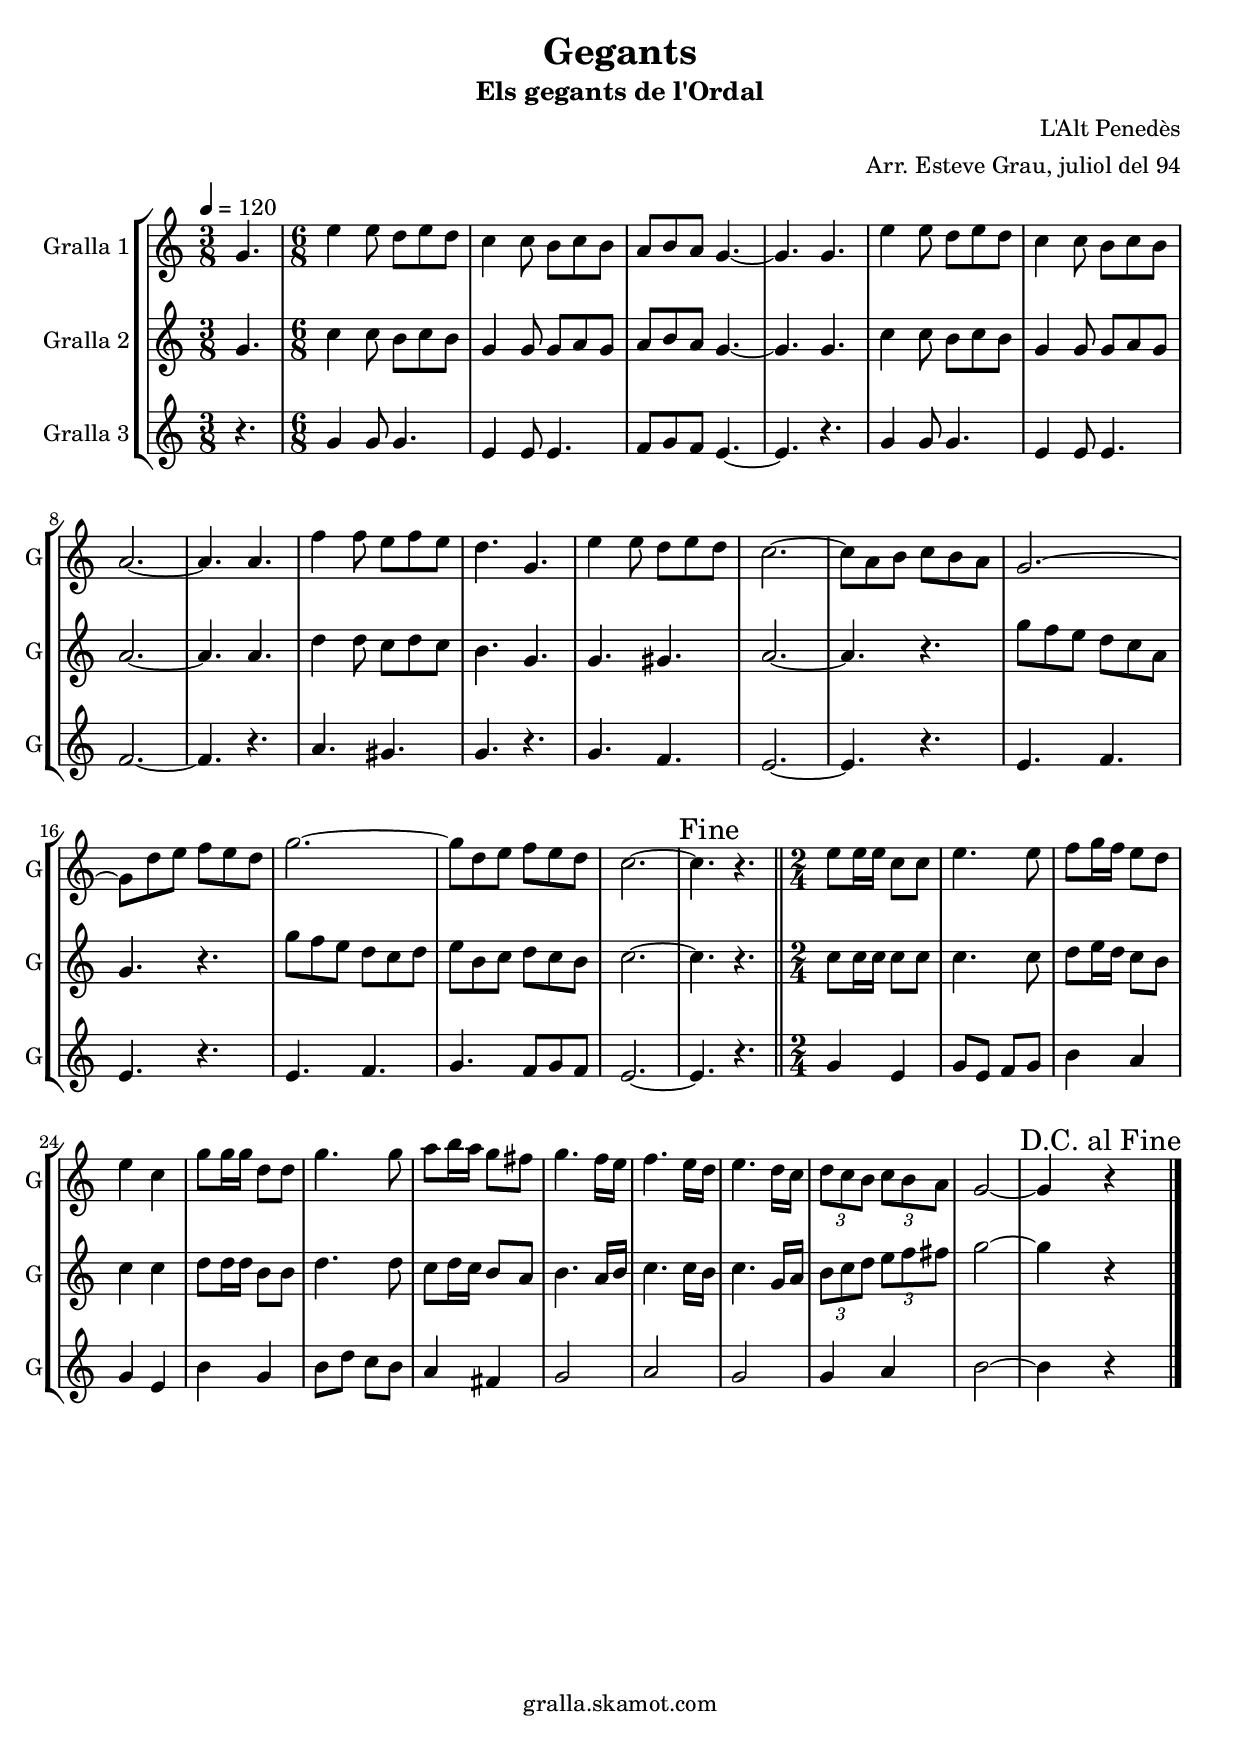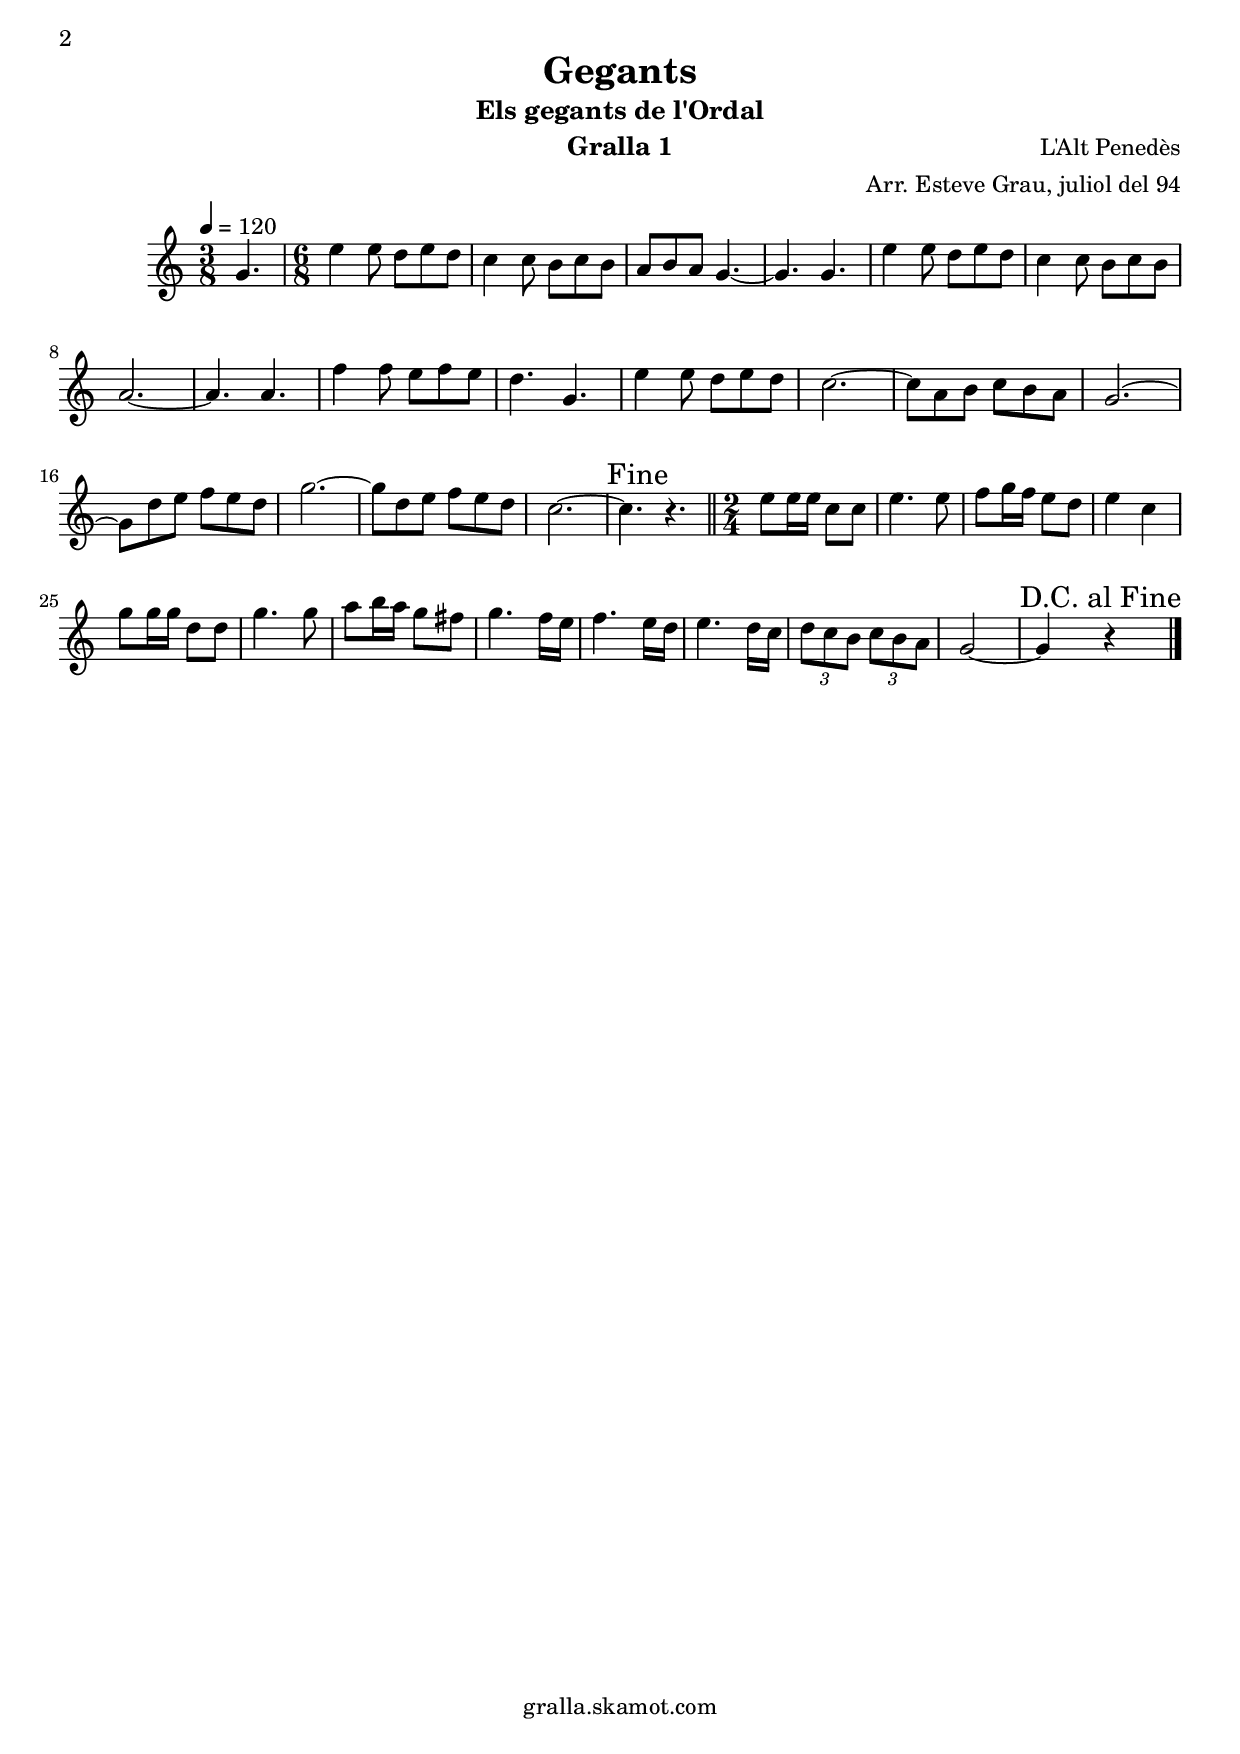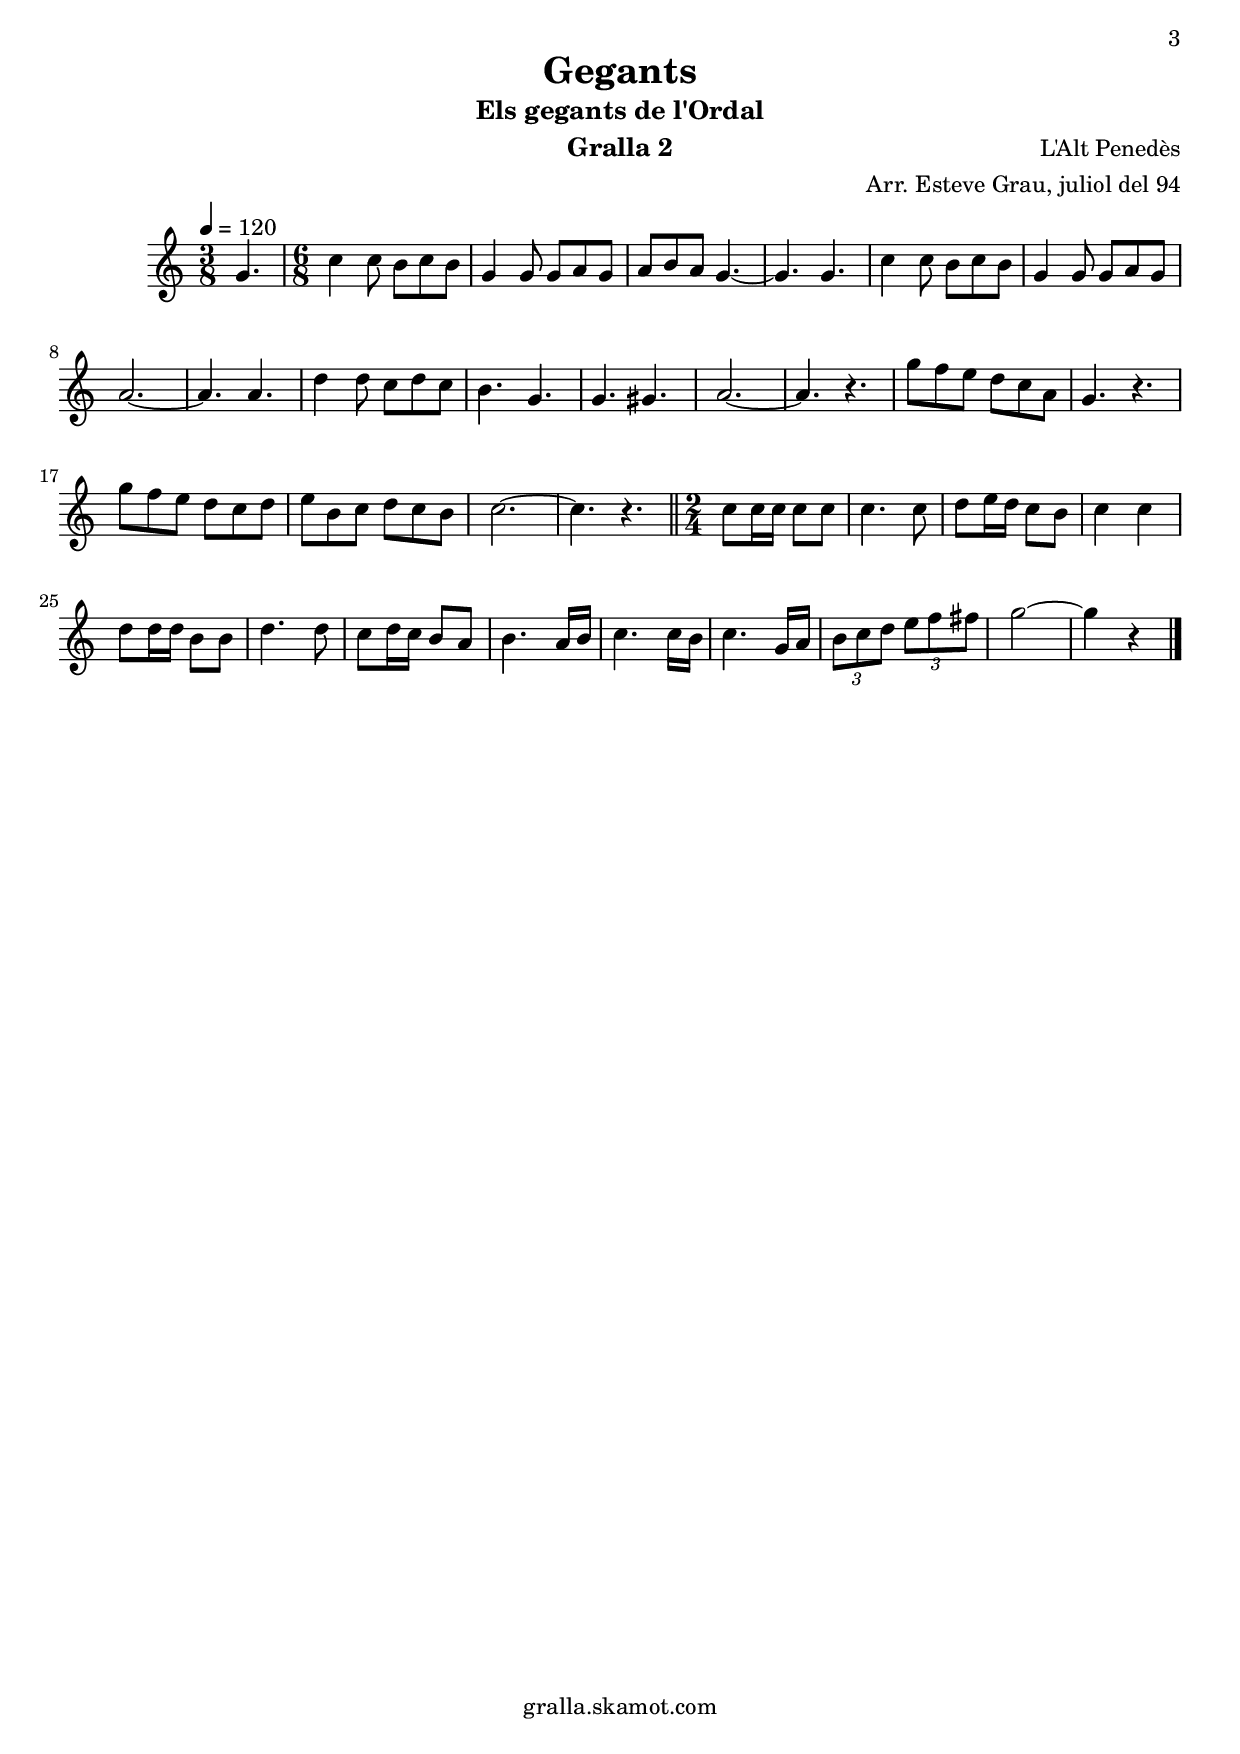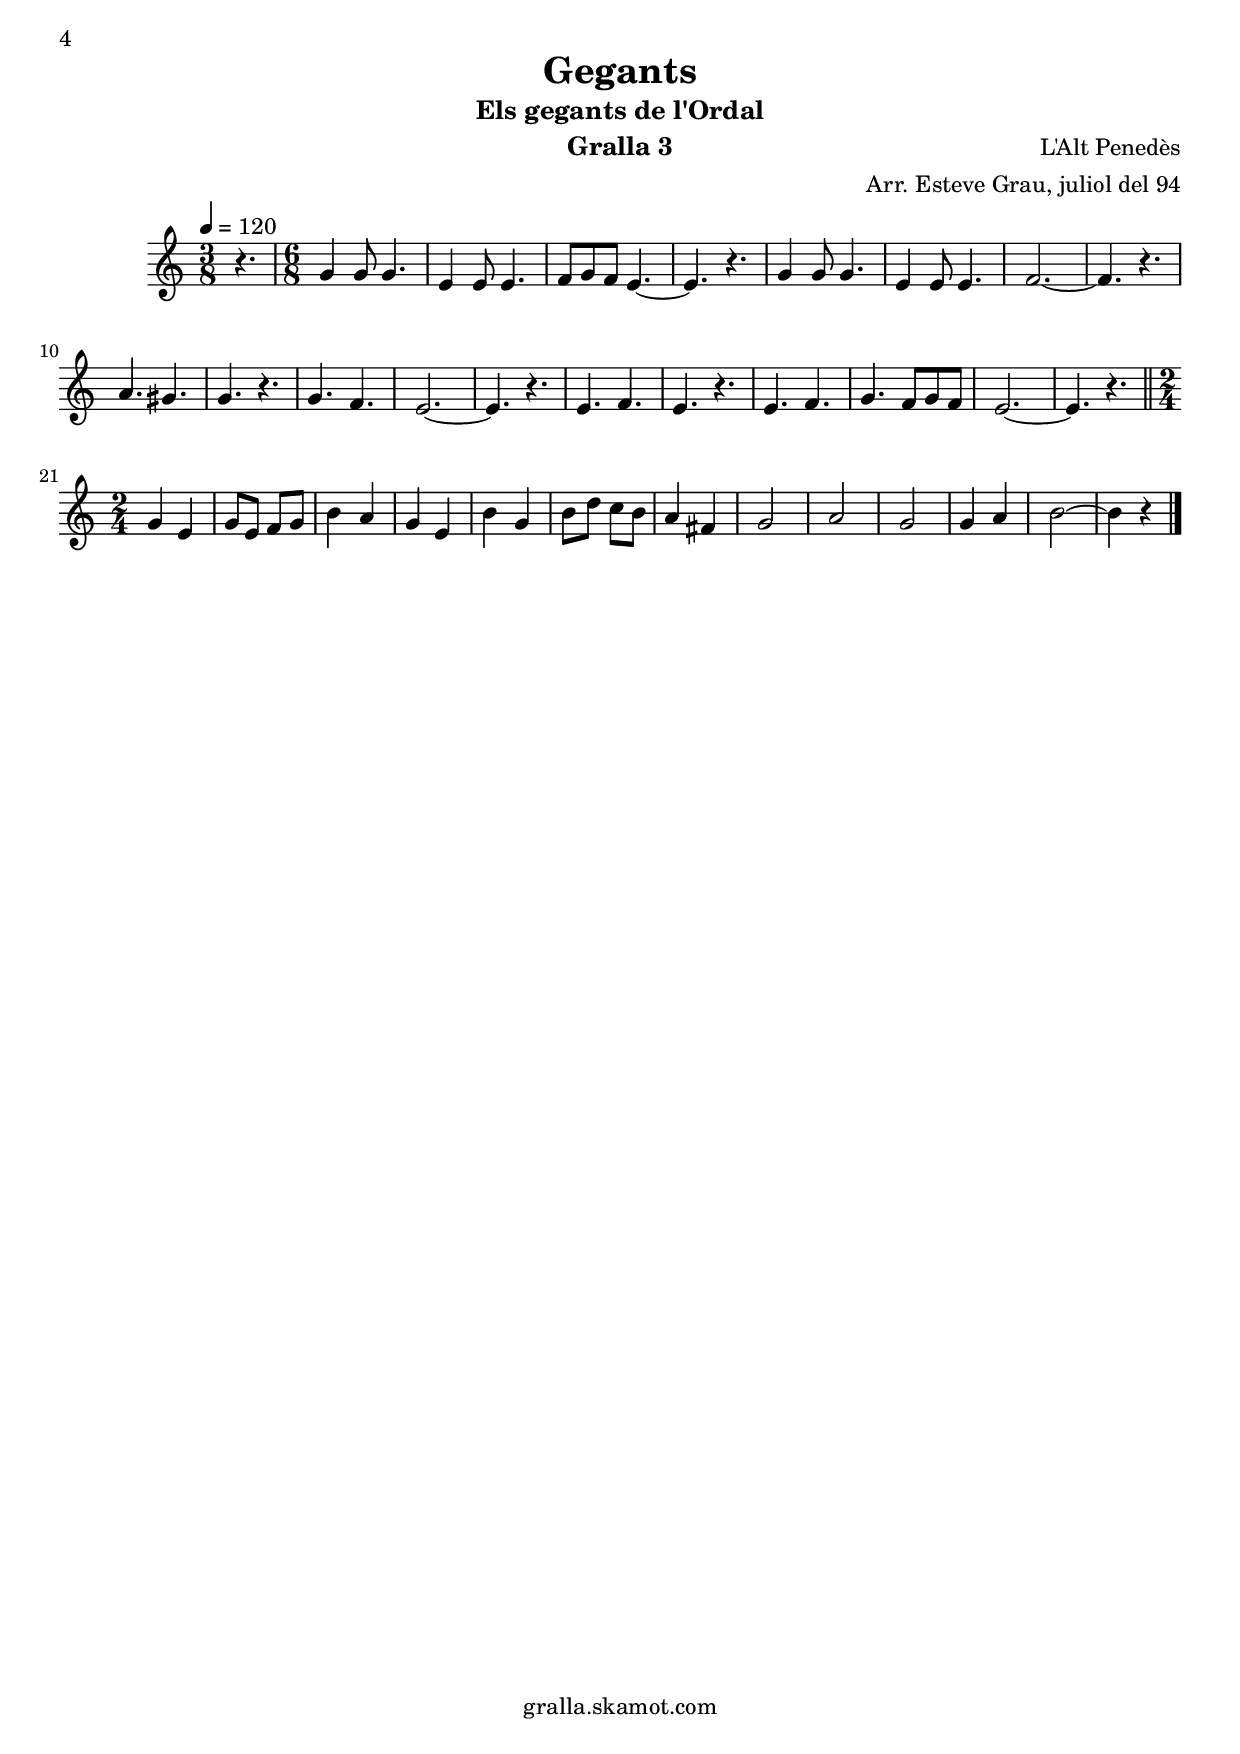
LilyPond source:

\version "2.16.2"

\header {
  dedication=""
  title="Gegants"
  subtitle="Els gegants de l'Ordal"
  subsubtitle=""
  poet=""
  meter=""
  piece=""
  composer="L'Alt Penedès"
  arranger="Arr. Esteve Grau, juliol del 94"
  opus=""
  instrument=""
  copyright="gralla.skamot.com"
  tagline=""
}

liniaroAa =
\relative g'
{
  \tempo 4=120
  \clef treble
  \key c \major
  \time 3/8
  g4.  |
  \time 6/8   e'4 e8 d e d  |
  c4 c8 b c b  |
  a8 b a g4. ~  |
  %05
  g4. g  |
  e'4 e8 d e d  |
  c4 c8 b c b  |
  a2. ~  |
  a4. a  |
  %10
  f'4 f8 e f e  |
  d4. g,  |
  e'4 e8 d e d  |
  c2. ~  |
  c8 a b c b a  |
  %15
  g2. ~  |
  g8 d' e f e d  |
  g2. ~  |
  g8 d e f e d  |
  c2. ~  |
  %20
  \mark "Fine" c4. r  \bar "||"
  \time 2/4   e8 e16 e c8 c  |
  e4. e8  |
  f8 g16 f e8 d  |
  e4 c  |
  %25
  g'8 g16 g d8 d  |
  g4. g8  |
  a8 b16 a g8 fis  |
  g4. f16 e  |
  f4. e16 d  |
  %30
  e4. d16 c  |
  \times 2/3 { d8 c b } \times 2/3 { c b a }  |
  g2 ~  |
  \mark "D.C. al Fine" g4 r  \bar "|."
}

liniaroAb =
\relative g'
{
  \tempo 4=120
  \clef treble
  \key c \major
  \time 3/8
  g4.  |
  \time 6/8   c4 c8 b c b  |
  g4 g8 g a g  |
  a8 b a g4. ~  |
  %05
  g4. g  |
  c4 c8 b c b  |
  g4 g8 g a g  |
  a2. ~  |
  a4. a  |
  %10
  d4 d8 c d c  |
  b4. g  |
  g4. gis  |
  a2. ~  |
  a4. r  |
  %15
  g'8 f e d c a  |
  g4. r  |
  g'8 f e d c d  |
  e8 b c d c b  |
  c2. ~  |
  %20
  c4. r  \bar "||"
  \time 2/4   c8 c16 c c8 c  |
  c4. c8  |
  d8 e16 d c8 b  |
  c4 c  |
  %25
  d8 d16 d b8 b  |
  d4. d8  |
  c8 d16 c b8 a  |
  b4. a16 b  |
  c4. c16 b  |
  %30
  c4. g16 a  |
  \times 2/3 { b8 c d } \times 2/3 { e f fis }  |
  g2 ~  |
  g4 r  \bar "|."
}

liniaroAc =
\relative g'
{
  \tempo 4=120
  \clef treble
  \key c \major
  \time 3/8
  r4.  |
  \time 6/8   g4 g8 g4.  |
  e4 e8 e4.  |
  f8 g f e4. ~  |
  %05
  e4. r  |
  g4 g8 g4.  |
  e4 e8 e4.  |
  f2. ~  |
  f4. r  |
  %10
  a4. gis  |
  g4. r  |
  g4. f  |
  e2. ~  |
  e4. r  |
  %15
  e4. f  |
  e4. r  |
  e4. f  |
  g4. f8 g f  |
  e2. ~  |
  %20
  e4. r  \bar "||"
  \time 2/4   g4 e  |
  g8 e f g  |
  b4 a  |
  g4 e  |
  %25
  b'4 g  |
  b8 d c b  |
  a4 fis  |
  g2  |
  a2  |
  %30
  g2  |
  g4 a  |
  b2 ~  |
  b4 r  \bar "|."
}

\bookpart {
  \score {
    \new StaffGroup {
      \override Score.RehearsalMark #'self-alignment-X = #LEFT
      <<
        \new Staff \with {instrumentName = #"Gralla 1" shortInstrumentName = #"G"} \liniaroAa
        \new Staff \with {instrumentName = #"Gralla 2" shortInstrumentName = #"G"} \liniaroAb
        \new Staff \with {instrumentName = #"Gralla 3" shortInstrumentName = #"G"} \liniaroAc
      >>
    }
    \layout {}
  }
  \score { \unfoldRepeats
    \new StaffGroup {
      \override Score.RehearsalMark #'self-alignment-X = #LEFT
      <<
        \new Staff \with {instrumentName = #"Gralla 1" shortInstrumentName = #"G"} \liniaroAa
        \new Staff \with {instrumentName = #"Gralla 2" shortInstrumentName = #"G"} \liniaroAb
        \new Staff \with {instrumentName = #"Gralla 3" shortInstrumentName = #"G"} \liniaroAc
      >>
    }
    \midi {
      \set Staff.midiInstrument = "oboe"
      \set DrumStaff.midiInstrument = "drums"
    }
  }
}

\bookpart {
  \header {instrument="Gralla 1"}
  \score {
    \new StaffGroup {
      \override Score.RehearsalMark #'self-alignment-X = #LEFT
      <<
        \new Staff \liniaroAa
      >>
    }
    \layout {}
  }
  \score { \unfoldRepeats
    \new StaffGroup {
      \override Score.RehearsalMark #'self-alignment-X = #LEFT
      <<
        \new Staff \liniaroAa
      >>
    }
    \midi {
      \set Staff.midiInstrument = "oboe"
      \set DrumStaff.midiInstrument = "drums"
    }
  }
}

\bookpart {
  \header {instrument="Gralla 2"}
  \score {
    \new StaffGroup {
      \override Score.RehearsalMark #'self-alignment-X = #LEFT
      <<
        \new Staff \liniaroAb
      >>
    }
    \layout {}
  }
  \score { \unfoldRepeats
    \new StaffGroup {
      \override Score.RehearsalMark #'self-alignment-X = #LEFT
      <<
        \new Staff \liniaroAb
      >>
    }
    \midi {
      \set Staff.midiInstrument = "oboe"
      \set DrumStaff.midiInstrument = "drums"
    }
  }
}

\bookpart {
  \header {instrument="Gralla 3"}
  \score {
    \new StaffGroup {
      \override Score.RehearsalMark #'self-alignment-X = #LEFT
      <<
        \new Staff \liniaroAc
      >>
    }
    \layout {}
  }
  \score { \unfoldRepeats
    \new StaffGroup {
      \override Score.RehearsalMark #'self-alignment-X = #LEFT
      <<
        \new Staff \liniaroAc
      >>
    }
    \midi {
      \set Staff.midiInstrument = "oboe"
      \set DrumStaff.midiInstrument = "drums"
    }
  }
}

